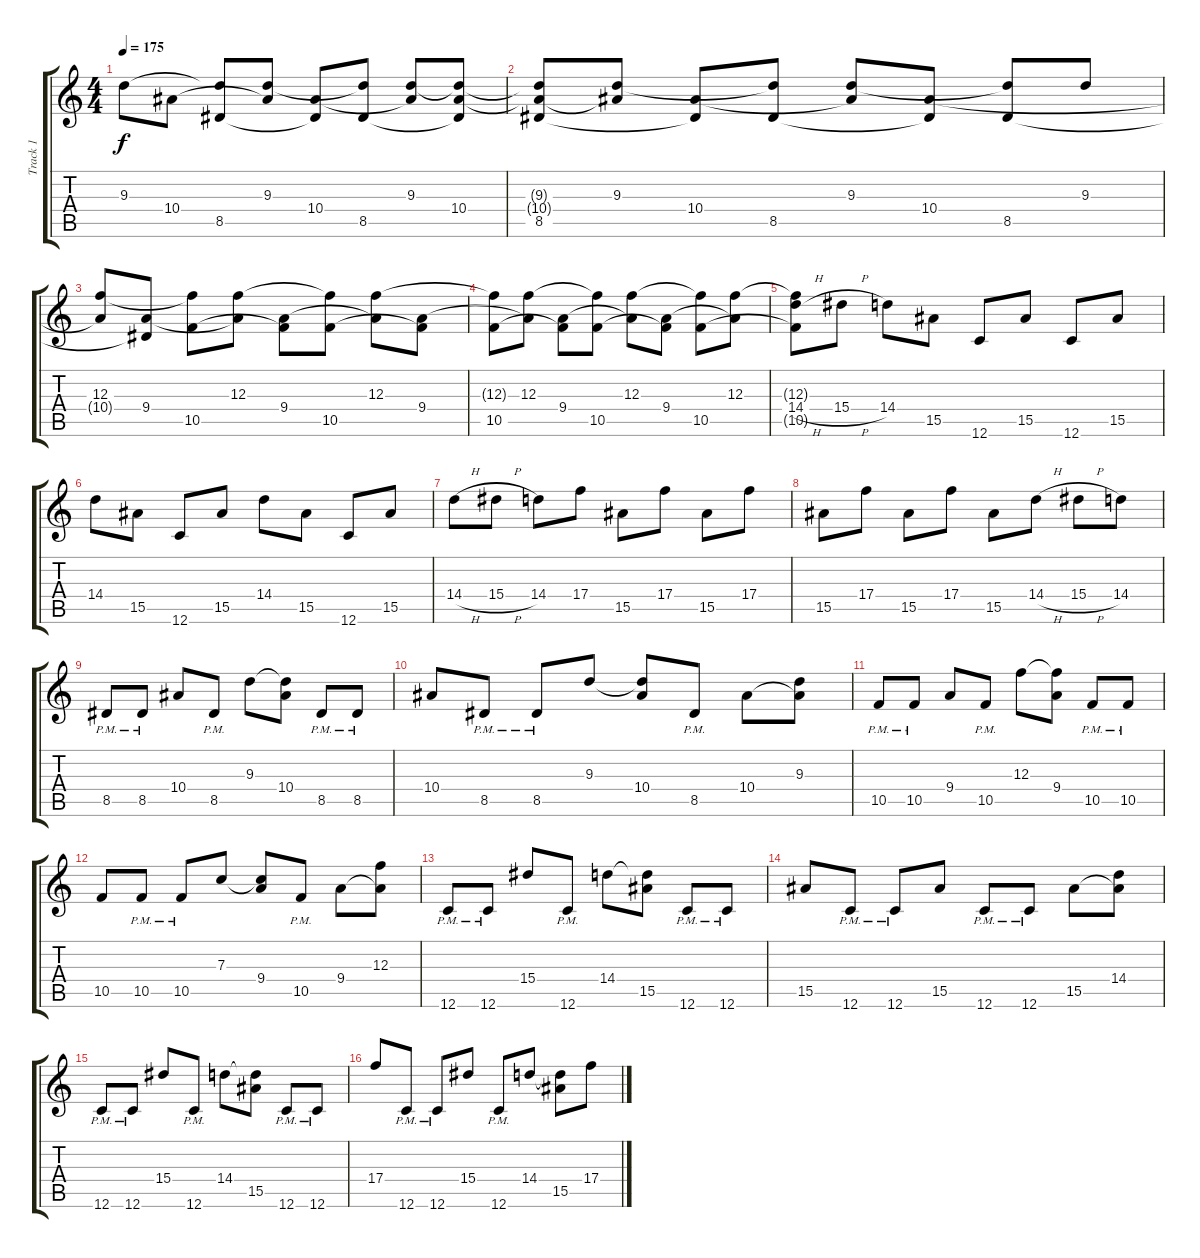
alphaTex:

\track ("Track 1" "Track 1") {instrument distortionguitar}
\staff {score tabs}
\tuning (D4 A3 F3 C3 G2 C2) {hide}
\ts (4 4)
\tempo 175
\clef g2
\ks c
9.3.8{dy f} 10.4.8 (9.3{t} 8.5).8 (9.3 10.4{t}).8 (10.4 8.5{t}).8 (9.3{t} 8.5).8 (9.3 10.4{t}).8 (9.3{t} 10.4 8.5{t}).8 |
(9.3{t} 10.4{t} 8.5).8 (9.3 10.4{t}).8 (10.4 8.5{t}).8 (9.3{t} 8.5).8 (9.3 10.4{t}).8 (10.4 8.5{t}).8 (9.3{t} 8.5).8 9.3.8 |
(12.3 10.4{t}).8 (9.4 8.5{t}).8 (12.3{t} 10.5).8 (12.3 9.4{t}).8 (9.4 10.5{t}).8 (12.3{t} 10.5).8 (12.3 9.4{t}).8 (9.4 10.5{t}).8 |
(12.3{t} 10.5).8 (12.3 9.4{t}).8 (9.4 10.5{t}).8 (12.3{t} 10.5).8 (12.3 9.4{t}).8 (9.4 10.5{t}).8 (12.3{t} 10.5).8 (12.3 9.4{t}).8 |
(12.3{t} 14.4{h} 10.5{t}).8 15.4{h}.8 14.4.8 15.5.8 12.6.8 15.5.8 12.6.8 15.5.8 |
14.4.8 15.5.8 12.6.8 15.5.8 14.4.8 15.5.8 12.6.8 15.5.8 |
14.4{h}.8 15.4{h}.8 14.4.8 17.4.8 15.5.8 17.4.8 15.5.8 17.4.8 |
15.5.8 17.4.8 15.5.8 17.4.8 15.5.8 14.4{h}.8 15.4{h}.8 14.4.8 |
8.5{pm}.8 8.5{pm}.8 10.4.8 8.5{pm}.8 9.3.8 (9.3{t} 10.4).8 8.5{pm}.8 8.5{pm}.8 |
10.4.8 8.5{pm}.8 8.5{pm}.8 9.3.8 (9.3{t} 10.4).8 8.5{pm}.8 10.4.8 (9.3 10.4{t}).8 |
10.5{pm}.8 10.5{pm}.8 9.4.8 10.5{pm}.8 12.3.8 (12.3{t} 9.4).8 10.5{pm}.8 10.5{pm}.8 |
10.5.8 10.5{pm}.8 10.5{pm}.8 7.3.8 (7.3{t} 9.4).8 10.5{pm}.8 9.4.8 (12.3 9.4{t}).8 |
12.6{pm}.8 12.6{pm}.8 15.4.8 12.6{pm}.8 14.4.8 (14.4{t} 15.5).8 12.6{pm}.8 12.6{pm}.8 |
15.5.8 12.6{pm}.8 12.6{pm}.8 15.5.8 12.6{pm}.8 12.6{pm}.8 15.5.8 (14.4 15.5{t}).8 |
12.6{pm}.8 12.6{pm}.8 15.4.8 12.6{pm}.8 14.4.8 (14.4{t} 15.5).8 12.6{pm}.8 12.6{pm}.8 |
17.4.8 12.6{pm}.8 12.6{pm}.8 15.4.8 12.6{pm}.8 14.4.8 (14.4{t} 15.5).8 17.4.8
